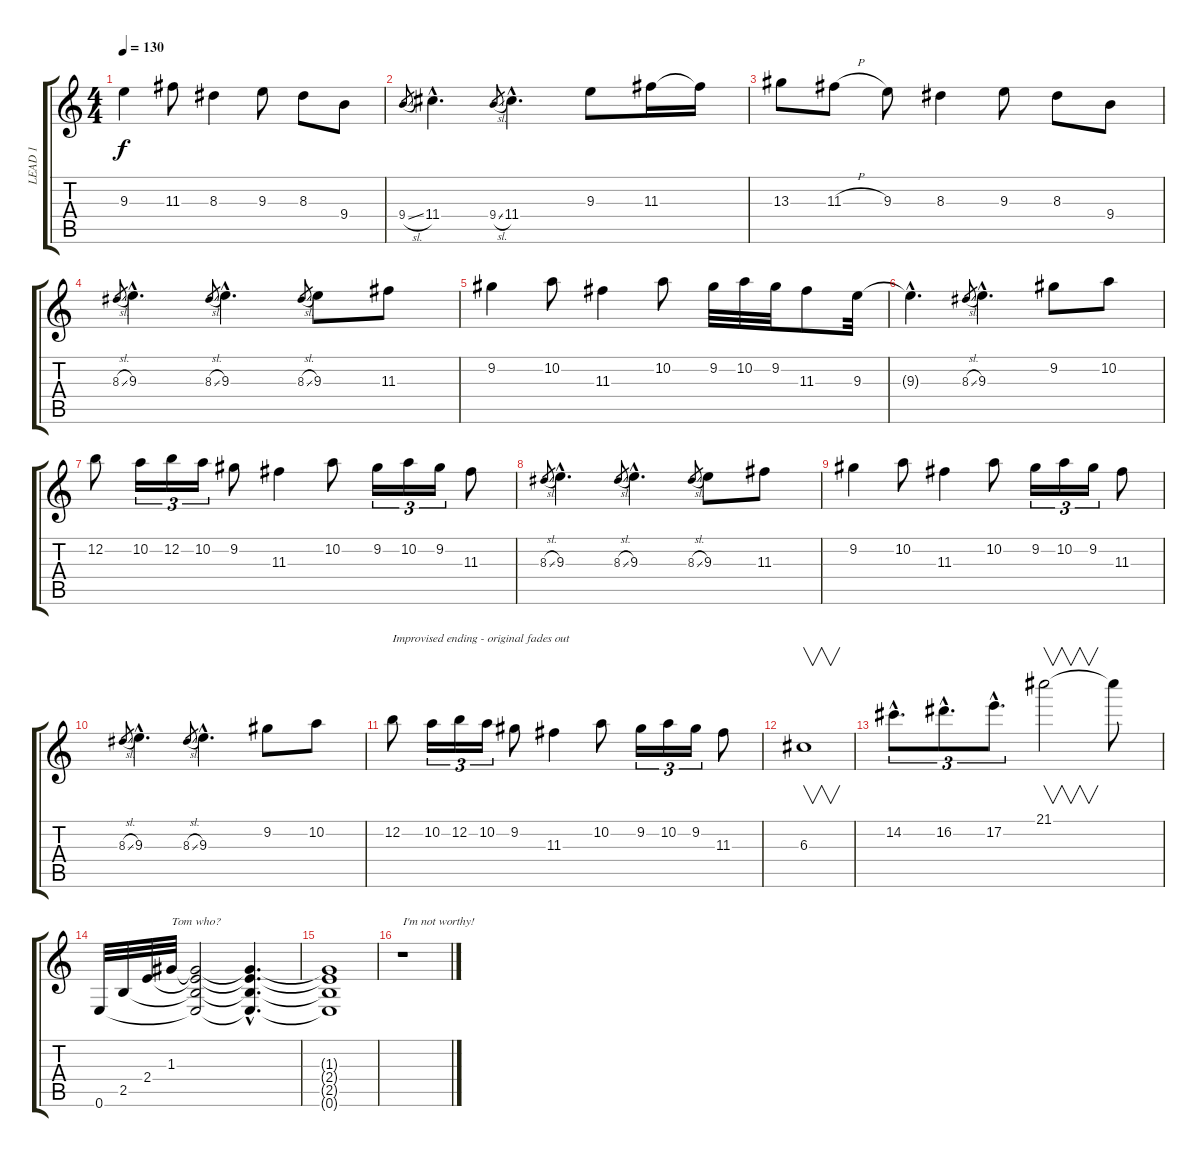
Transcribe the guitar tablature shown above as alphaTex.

\track ("LEAD 1" "LEAD 1") {instrument distortionguitar}
\staff {score tabs}
\tuning (E4 B3 G3 D3 A2 E2) {hide}
\ts (4 4)
\tempo 130
\clef g2
\ks c
9.3.4{dy f} 11.3.8 8.3.4 9.3.8 8.3.8 9.4.8 |
9.4{sl}.8{gr} 11.4{hac}.4{d} 9.4{sl}.8{gr} 11.4{hac}.4{d} 9.3.8 11.3.16 11.3{t}.16 |
13.3.8 11.3{h}.8 9.3.8 8.3.4 9.3.8 8.3.8 9.4.8 |
8.3{sl}.8{gr} 9.3{hac}.4{d} 8.3{sl}.8{gr} 9.3{hac}.4{d} 8.3{sl}.8{gr} 9.3.8 11.3.8 |
9.2.4 10.2.8 11.3.4 10.2.8 9.2.32 10.2.32 9.2.32 11.3.8 9.3.32 |
9.3{hac t}.4{d} 8.3{sl}.8{gr} 9.3{hac}.4{d} 9.2.8 10.2.8 |
12.2.8 10.2.16{tu (3 2)} 12.2.16{tu (3 2)} 10.2.16{tu (3 2)} 9.2.8 11.3.4 10.2.8 9.2.16{tu (3 2)} 10.2.16{tu (3 2)} 9.2.16{tu (3 2)} 11.3.8 |
8.3{sl}.8{gr} 9.3{hac}.4{d} 8.3{sl}.8{gr} 9.3{hac}.4{d} 8.3{sl}.8{gr} 9.3.8 11.3.8 |
9.2.4 10.2.8 11.3.4 10.2.8 9.2.16{tu (3 2)} 10.2.16{tu (3 2)} 9.2.16{tu (3 2)} 11.3.8 |
8.3{sl}.8{gr} 9.3{hac}.4{d} 8.3{sl}.8{gr} 9.3{hac}.4{d} 9.2.8 10.2.8 |
12.2.8{txt "Improvised ending - original fades out"} 10.2.16{tu (3 2)} 12.2.16{tu (3 2)} 10.2.16{tu (3 2)} 9.2.8 11.3.4 10.2.8 9.2.16{tu (3 2)} 10.2.16{tu (3 2)} 9.2.16{tu (3 2)} 11.3.8 |
6.3.1{v} |
14.2{hac}.8{d tu (3 2)} 16.2{hac}.8{d tu (3 2)} 17.2{hac}.8{d tu (3 2)} 21.1.2{v} 21.1{t}.8 |
0.6.32{volume 12} 2.5.32 2.4.32 1.3.32{txt "Tom who?" volume 10} (1.3{t} 2.4{t} 2.5{t} 0.6{t}).2 (1.3{hac t} 2.4{hac t} 2.5{hac t} 0.6{hac t}).4{d volume 8} |
(1.3{t} 2.4{t} 2.5{t} 0.6{t}).1{volume 5} |
r.1{txt "I'm not worthy!"}
